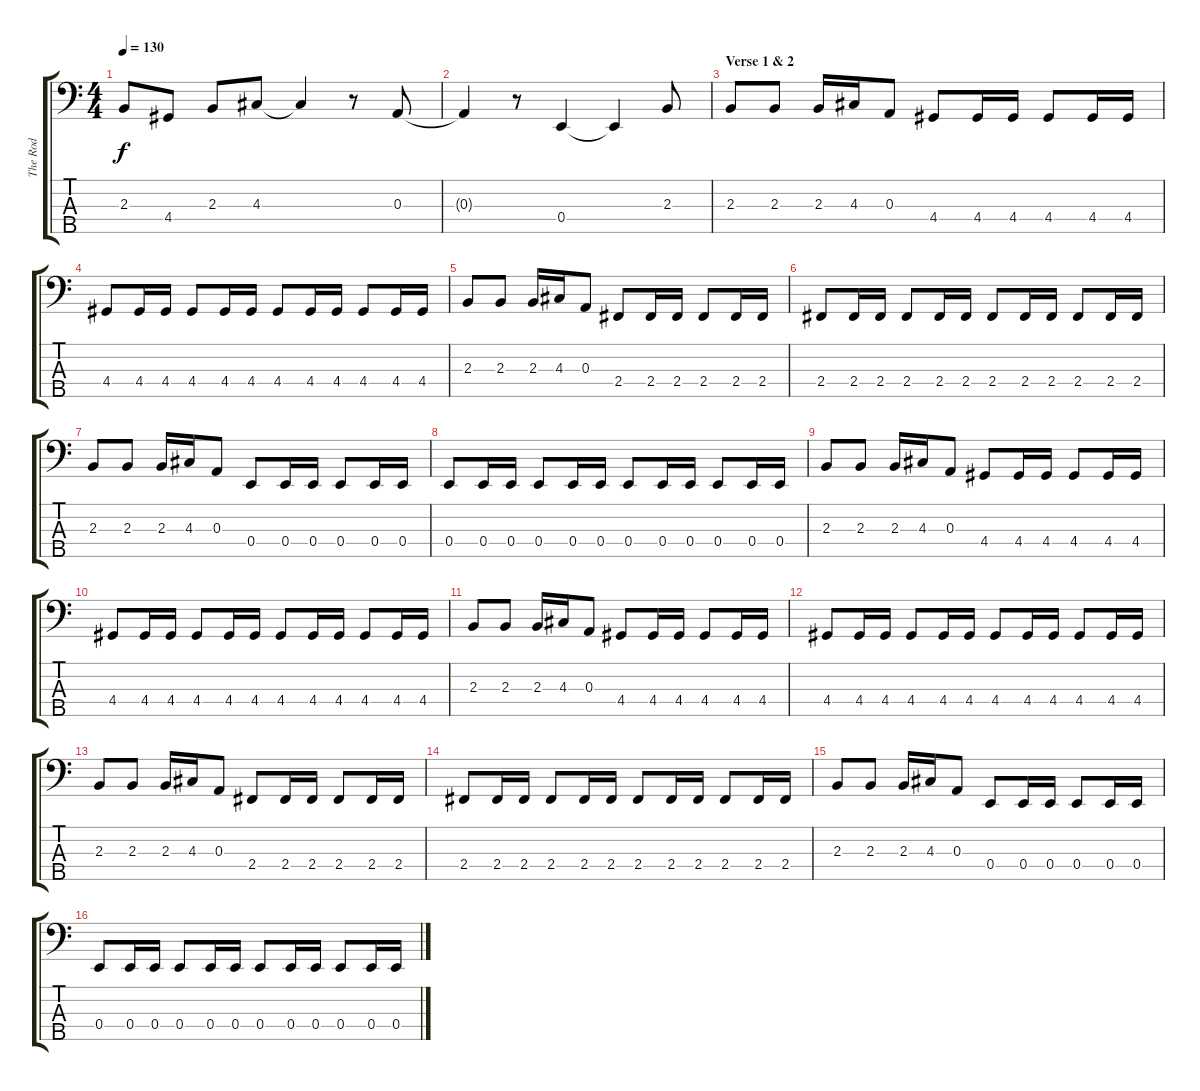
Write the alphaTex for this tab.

\track ("The Rod" "The Rod") {instrument electricbasspick}
\staff {score tabs}
\tuning (G2 D2 A1 E1 B0) {hide}
\ts (4 4)
\tempo 130
\clef f4
\ks c
2.3.8{dy f} 4.4.8 2.3.8 4.3.8 4.3{t}.4 r.8 0.3.8 |
0.3{t}.4 r.8 0.4.4 0.4{t}.4 2.3.8 |
\section ("" "Verse 1 & 2")
2.3.8 2.3.8 2.3.16 4.3.16 0.3.8 4.4.8 4.4.16 4.4.16 4.4.8 4.4.16 4.4.16 |
4.4.8 4.4.16 4.4.16 4.4.8 4.4.16 4.4.16 4.4.8 4.4.16 4.4.16 4.4.8 4.4.16 4.4.16 |
2.3.8 2.3.8 2.3.16 4.3.16 0.3.8 2.4.8 2.4.16 2.4.16 2.4.8 2.4.16 2.4.16 |
2.4.8 2.4.16 2.4.16 2.4.8 2.4.16 2.4.16 2.4.8 2.4.16 2.4.16 2.4.8 2.4.16 2.4.16 |
2.3.8 2.3.8 2.3.16 4.3.16 0.3.8 0.4.8 0.4.16 0.4.16 0.4.8 0.4.16 0.4.16 |
0.4.8 0.4.16 0.4.16 0.4.8 0.4.16 0.4.16 0.4.8 0.4.16 0.4.16 0.4.8 0.4.16 0.4.16 |
2.3.8 2.3.8 2.3.16 4.3.16 0.3.8 4.4.8 4.4.16 4.4.16 4.4.8 4.4.16 4.4.16 |
4.4.8 4.4.16 4.4.16 4.4.8 4.4.16 4.4.16 4.4.8 4.4.16 4.4.16 4.4.8 4.4.16 4.4.16 |
2.3.8 2.3.8 2.3.16 4.3.16 0.3.8 4.4.8 4.4.16 4.4.16 4.4.8 4.4.16 4.4.16 |
4.4.8 4.4.16 4.4.16 4.4.8 4.4.16 4.4.16 4.4.8 4.4.16 4.4.16 4.4.8 4.4.16 4.4.16 |
2.3.8 2.3.8 2.3.16 4.3.16 0.3.8 2.4.8 2.4.16 2.4.16 2.4.8 2.4.16 2.4.16 |
2.4.8 2.4.16 2.4.16 2.4.8 2.4.16 2.4.16 2.4.8 2.4.16 2.4.16 2.4.8 2.4.16 2.4.16 |
2.3.8 2.3.8 2.3.16 4.3.16 0.3.8 0.4.8 0.4.16 0.4.16 0.4.8 0.4.16 0.4.16 |
0.4.8 0.4.16 0.4.16 0.4.8 0.4.16 0.4.16 0.4.8 0.4.16 0.4.16 0.4.8 0.4.16 0.4.16
